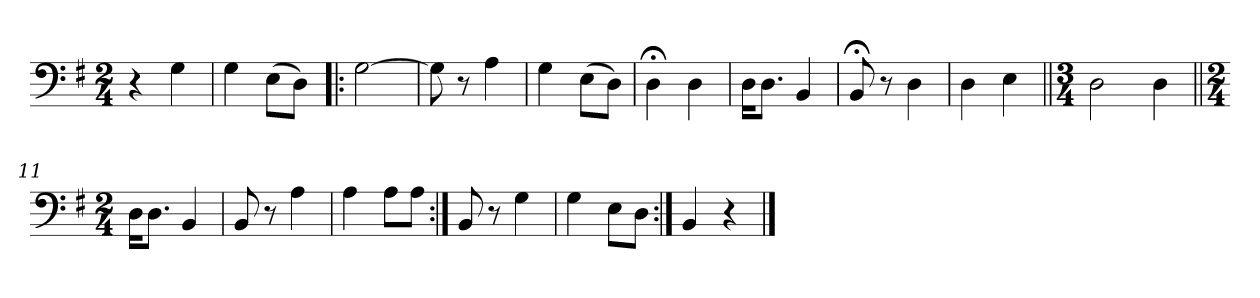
**kern
*part1
*staff1
*clefF4
*k[f#]
*M2/4
=1
4r
4G\
=2
4G\
(8E\L
8D\J)
=3!|:
[2G\
=4
8G\]
8r
4A\
=5
4G\
(8E\L
8D\J)
=6
4D;<\
4D\
=7
16D\KL
8.D\J
4BB/
=8
8BB;</
8r
4D\
=9
4D\
4E\
=10||
*M3/4
2D\
4D\
=11||
*M2/4
16D\KL
8.D\J
4BB/
=12
8BB/
8r
4A\
=13
4A\
8A\L
8A\J
=14:|!
8BB/
8r
4G\
=15
4G\
8E\L
8D\J
=16:|!
4BB/
4r
==
*-
